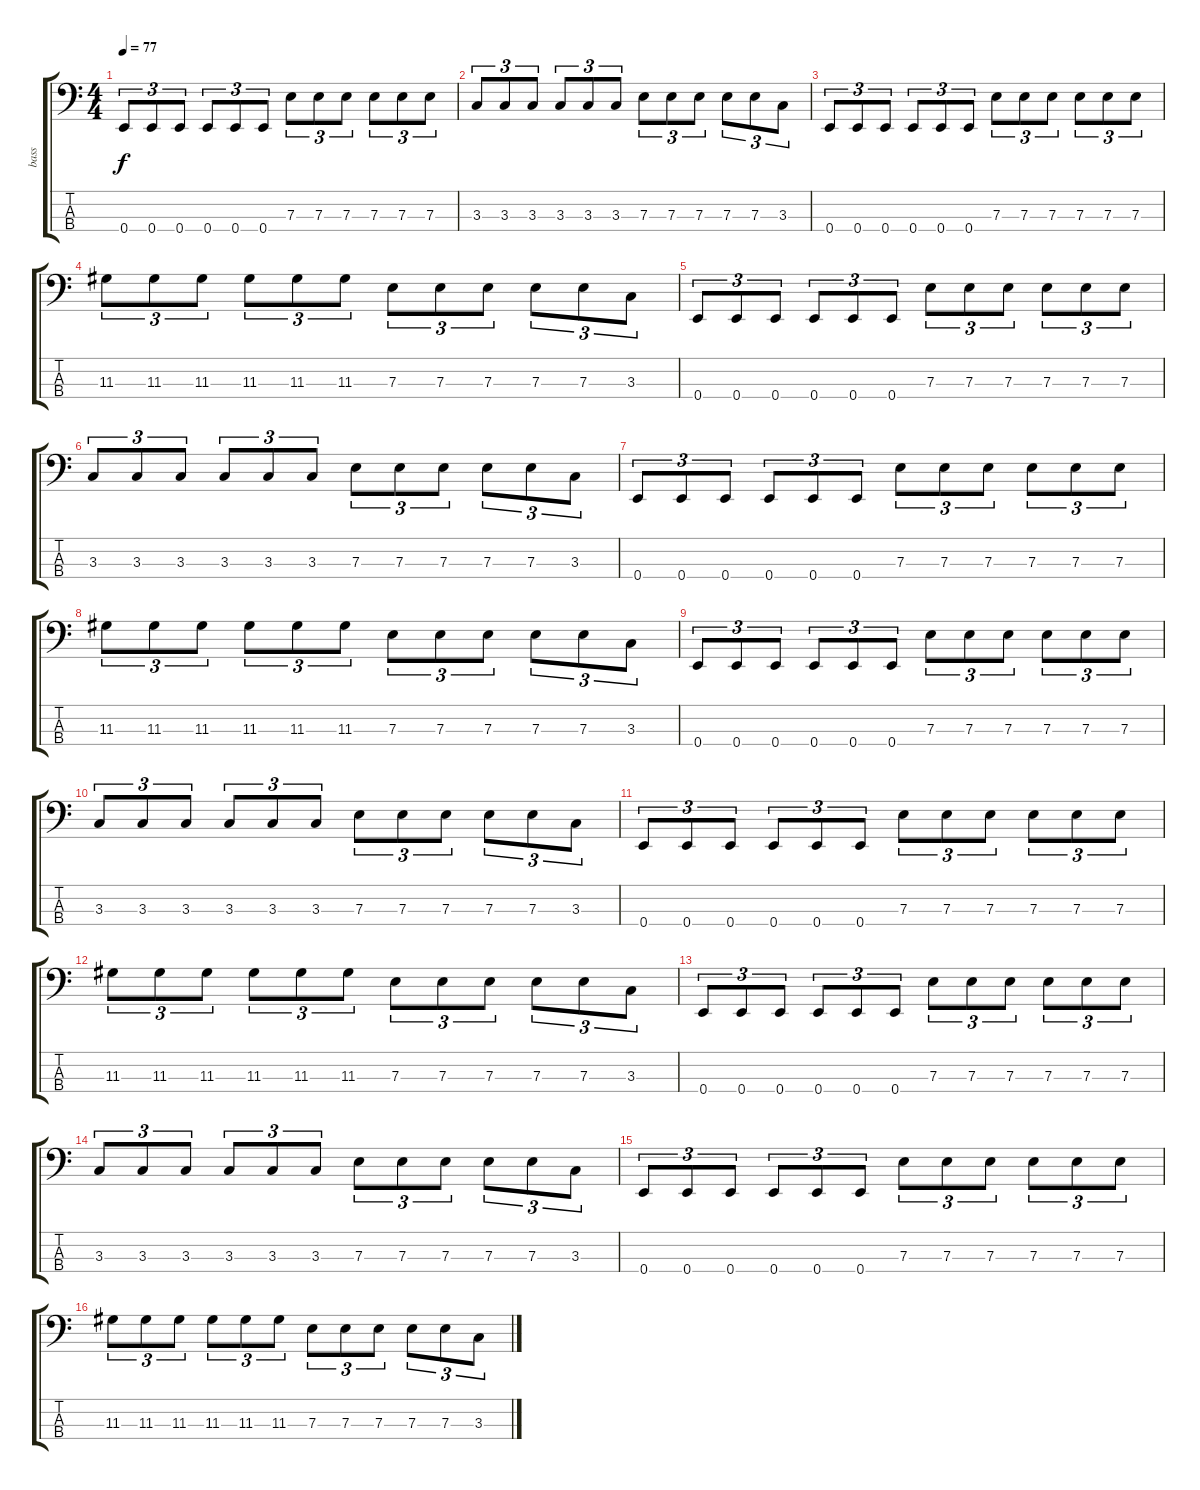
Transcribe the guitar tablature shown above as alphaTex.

\track ("bass" "bass") {instrument electricbassfinger}
\staff {score tabs}
\tuning (G2 D2 A1 E1) {hide}
\ts (4 4)
\tempo 77
\clef f4
\ks c
0.4.8{tu (3 2) dy f} 0.4.8{tu (3 2)} 0.4.8{tu (3 2)} 0.4.8{tu (3 2)} 0.4.8{tu (3 2)} 0.4.8{tu (3 2)} 7.3.8{tu (3 2)} 7.3.8{tu (3 2)} 7.3.8{tu (3 2)} 7.3.8{tu (3 2)} 7.3.8{tu (3 2)} 7.3.8{tu (3 2)} |
3.3.8{tu (3 2)} 3.3.8{tu (3 2)} 3.3.8{tu (3 2)} 3.3.8{tu (3 2)} 3.3.8{tu (3 2)} 3.3.8{tu (3 2)} 7.3.8{tu (3 2)} 7.3.8{tu (3 2)} 7.3.8{tu (3 2)} 7.3.8{tu (3 2)} 7.3.8{tu (3 2)} 3.3.8{tu (3 2)} |
0.4.8{tu (3 2)} 0.4.8{tu (3 2)} 0.4.8{tu (3 2)} 0.4.8{tu (3 2)} 0.4.8{tu (3 2)} 0.4.8{tu (3 2)} 7.3.8{tu (3 2)} 7.3.8{tu (3 2)} 7.3.8{tu (3 2)} 7.3.8{tu (3 2)} 7.3.8{tu (3 2)} 7.3.8{tu (3 2)} |
11.3.8{tu (3 2)} 11.3.8{tu (3 2)} 11.3.8{tu (3 2)} 11.3.8{tu (3 2)} 11.3.8{tu (3 2)} 11.3.8{tu (3 2)} 7.3.8{tu (3 2)} 7.3.8{tu (3 2)} 7.3.8{tu (3 2)} 7.3.8{tu (3 2)} 7.3.8{tu (3 2)} 3.3.8{tu (3 2)} |
0.4.8{tu (3 2)} 0.4.8{tu (3 2)} 0.4.8{tu (3 2)} 0.4.8{tu (3 2)} 0.4.8{tu (3 2)} 0.4.8{tu (3 2)} 7.3.8{tu (3 2)} 7.3.8{tu (3 2)} 7.3.8{tu (3 2)} 7.3.8{tu (3 2)} 7.3.8{tu (3 2)} 7.3.8{tu (3 2)} |
3.3.8{tu (3 2)} 3.3.8{tu (3 2)} 3.3.8{tu (3 2)} 3.3.8{tu (3 2)} 3.3.8{tu (3 2)} 3.3.8{tu (3 2)} 7.3.8{tu (3 2)} 7.3.8{tu (3 2)} 7.3.8{tu (3 2)} 7.3.8{tu (3 2)} 7.3.8{tu (3 2)} 3.3.8{tu (3 2)} |
0.4.8{tu (3 2)} 0.4.8{tu (3 2)} 0.4.8{tu (3 2)} 0.4.8{tu (3 2)} 0.4.8{tu (3 2)} 0.4.8{tu (3 2)} 7.3.8{tu (3 2)} 7.3.8{tu (3 2)} 7.3.8{tu (3 2)} 7.3.8{tu (3 2)} 7.3.8{tu (3 2)} 7.3.8{tu (3 2)} |
11.3.8{tu (3 2)} 11.3.8{tu (3 2)} 11.3.8{tu (3 2)} 11.3.8{tu (3 2)} 11.3.8{tu (3 2)} 11.3.8{tu (3 2)} 7.3.8{tu (3 2)} 7.3.8{tu (3 2)} 7.3.8{tu (3 2)} 7.3.8{tu (3 2)} 7.3.8{tu (3 2)} 3.3.8{tu (3 2)} |
0.4.8{tu (3 2)} 0.4.8{tu (3 2)} 0.4.8{tu (3 2)} 0.4.8{tu (3 2)} 0.4.8{tu (3 2)} 0.4.8{tu (3 2)} 7.3.8{tu (3 2)} 7.3.8{tu (3 2)} 7.3.8{tu (3 2)} 7.3.8{tu (3 2)} 7.3.8{tu (3 2)} 7.3.8{tu (3 2)} |
3.3.8{tu (3 2)} 3.3.8{tu (3 2)} 3.3.8{tu (3 2)} 3.3.8{tu (3 2)} 3.3.8{tu (3 2)} 3.3.8{tu (3 2)} 7.3.8{tu (3 2)} 7.3.8{tu (3 2)} 7.3.8{tu (3 2)} 7.3.8{tu (3 2)} 7.3.8{tu (3 2)} 3.3.8{tu (3 2)} |
0.4.8{tu (3 2)} 0.4.8{tu (3 2)} 0.4.8{tu (3 2)} 0.4.8{tu (3 2)} 0.4.8{tu (3 2)} 0.4.8{tu (3 2)} 7.3.8{tu (3 2)} 7.3.8{tu (3 2)} 7.3.8{tu (3 2)} 7.3.8{tu (3 2)} 7.3.8{tu (3 2)} 7.3.8{tu (3 2)} |
11.3.8{tu (3 2)} 11.3.8{tu (3 2)} 11.3.8{tu (3 2)} 11.3.8{tu (3 2)} 11.3.8{tu (3 2)} 11.3.8{tu (3 2)} 7.3.8{tu (3 2)} 7.3.8{tu (3 2)} 7.3.8{tu (3 2)} 7.3.8{tu (3 2)} 7.3.8{tu (3 2)} 3.3.8{tu (3 2)} |
0.4.8{tu (3 2)} 0.4.8{tu (3 2)} 0.4.8{tu (3 2)} 0.4.8{tu (3 2)} 0.4.8{tu (3 2)} 0.4.8{tu (3 2)} 7.3.8{tu (3 2)} 7.3.8{tu (3 2)} 7.3.8{tu (3 2)} 7.3.8{tu (3 2)} 7.3.8{tu (3 2)} 7.3.8{tu (3 2)} |
3.3.8{tu (3 2)} 3.3.8{tu (3 2)} 3.3.8{tu (3 2)} 3.3.8{tu (3 2)} 3.3.8{tu (3 2)} 3.3.8{tu (3 2)} 7.3.8{tu (3 2)} 7.3.8{tu (3 2)} 7.3.8{tu (3 2)} 7.3.8{tu (3 2)} 7.3.8{tu (3 2)} 3.3.8{tu (3 2)} |
0.4.8{tu (3 2)} 0.4.8{tu (3 2)} 0.4.8{tu (3 2)} 0.4.8{tu (3 2)} 0.4.8{tu (3 2)} 0.4.8{tu (3 2)} 7.3.8{tu (3 2)} 7.3.8{tu (3 2)} 7.3.8{tu (3 2)} 7.3.8{tu (3 2)} 7.3.8{tu (3 2)} 7.3.8{tu (3 2)} |
11.3.8{tu (3 2)} 11.3.8{tu (3 2)} 11.3.8{tu (3 2)} 11.3.8{tu (3 2)} 11.3.8{tu (3 2)} 11.3.8{tu (3 2)} 7.3.8{tu (3 2)} 7.3.8{tu (3 2)} 7.3.8{tu (3 2)} 7.3.8{tu (3 2)} 7.3.8{tu (3 2)} 3.3.8{tu (3 2)}
